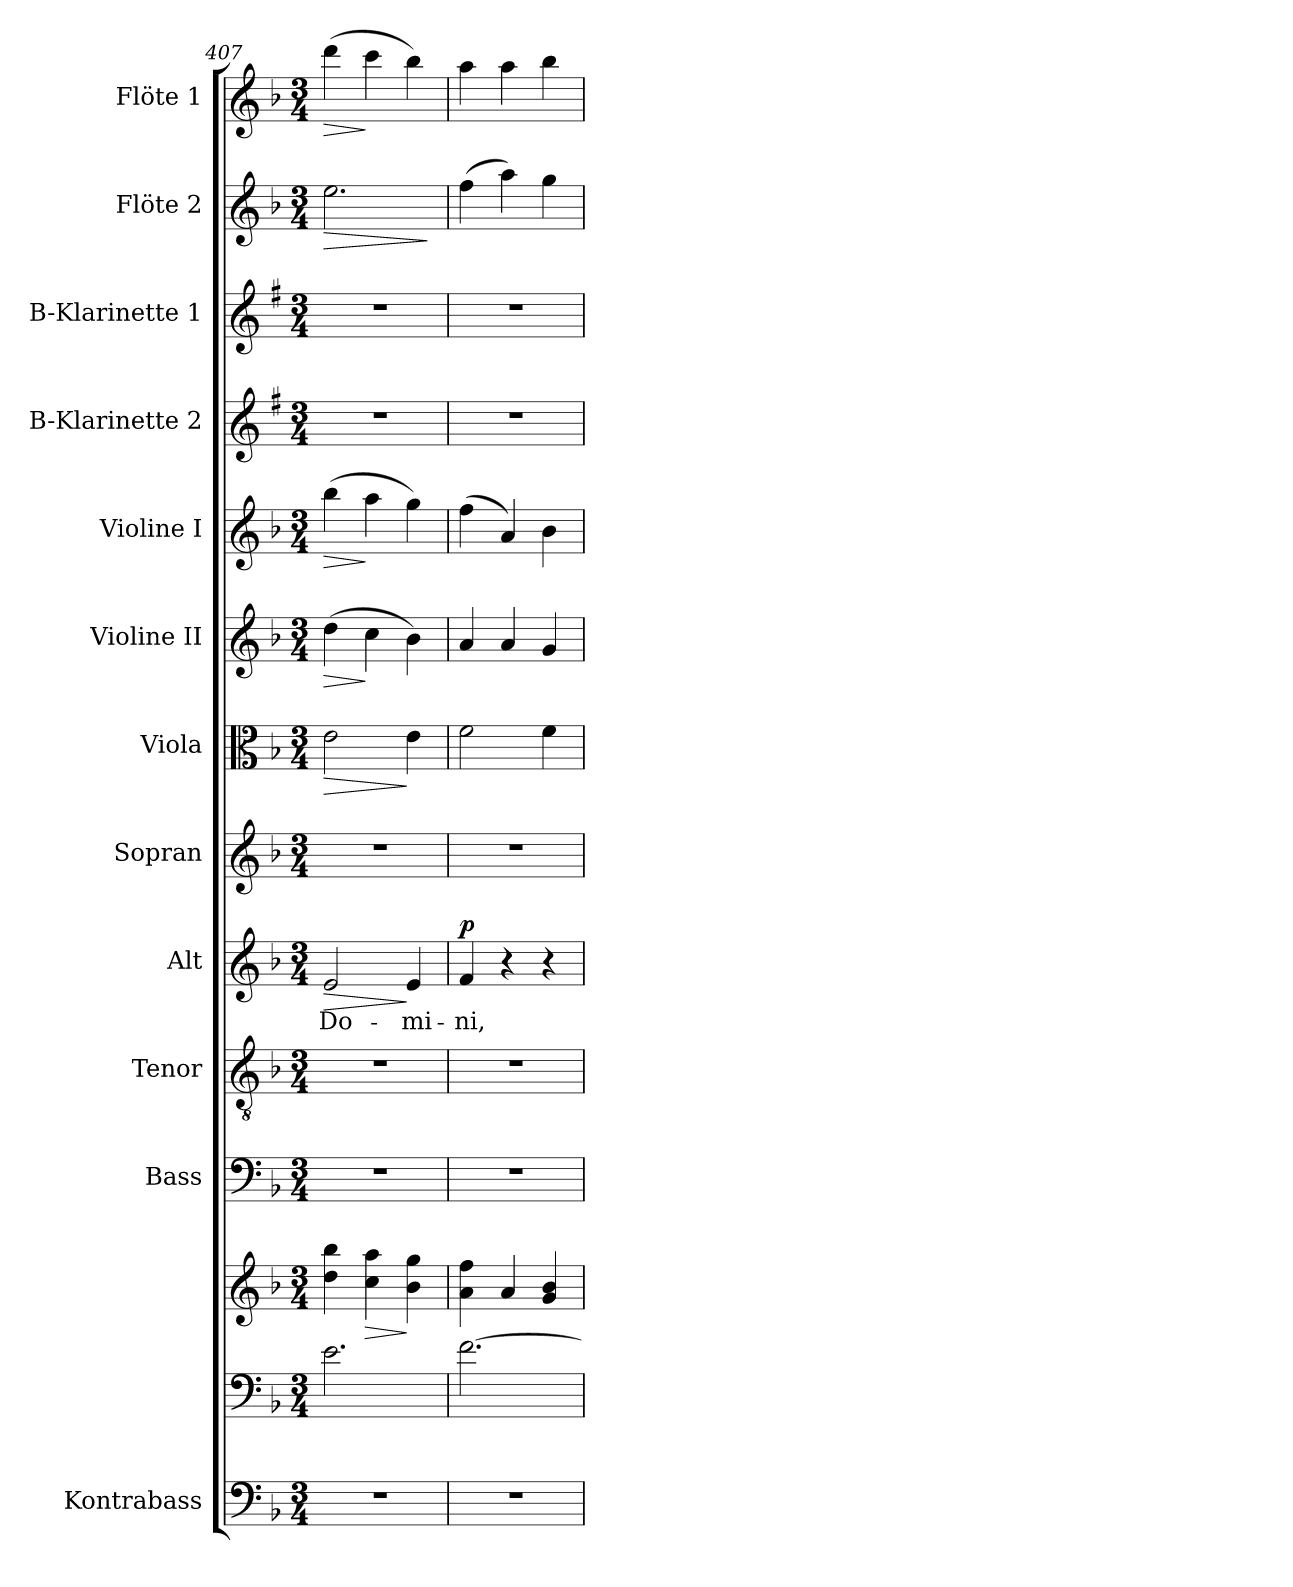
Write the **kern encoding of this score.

**kern	**kern	**kern	**dynam	**kern	**kern	**kern	**text	**dynam	**kern	**kern	**dynam	**kern	**dynam	**kern	**dynam	**kern	**kern	**kern	**dynam	**kern	**dynam
*part13	*part12	*part12	*part12	*part11	*part10	*part9	*part9	*part9	*part8	*part7	*part7	*part6	*part6	*part5	*part5	*part4	*part3	*part2	*part2	*part1	*part1
*staff14	*staff13	*staff12	*staff12/13	*staff11	*staff10	*staff9	*staff9	*staff9	*staff8	*staff7	*staff7	*staff6	*staff6	*staff5	*staff5	*staff4	*staff3	*staff2	*staff2	*staff1	*staff1
*I"Kontrabass	*	*	*	*I"Bass	*I"Tenor	*I"Alt	*	*	*I"Sopran	*I"Viola	*	*I"Violine II	*	*I"Violine I	*	*I"B-Klarinette 2	*I"B-Klarinette 1	*I"Flöte 2	*	*I"Flöte 1	*
*I'Kb.	*	*	*	*I'B.	*I'T.	*I'A.	*	*	*I'S.	*I'Vla.	*	*I'Vl. II	*	*I'Vl. I	*	*I'B Kl. 2	*I'B Kl. 1	*I'Fl. 2	*	*I'Fl. 1	*
!!LO:PB:g=z
*clefF4	*clefF4	*clefG2	*	*clefF4	*clefGv2	*clefG2	*	*	*clefG2	*clefC3	*	*clefG2	*	*clefG2	*	*clefG2	*clefG2	*clefG2	*	*clefG2	*
*ITrd7c12	*	*	*	*	*	*	*	*	*	*	*	*	*	*	*	*ITrd1c2	*ITrd1c2	*	*	*	*
*k[b-]	*k[b-]	*k[b-]	*	*k[b-]	*k[b-]	*k[b-]	*	*	*k[b-]	*k[b-]	*	*k[b-]	*	*k[b-]	*	*k[b-]	*k[b-]	*k[b-]	*	*k[b-]	*
*F:	*F:	*F:	*	*F:	*F:	*F:	*	*	*F:	*F:	*	*F:	*	*F:	*	*F:	*F:	*F:	*	*F:	*
*M3/4	*M3/4	*M3/4	*	*M3/4	*M3/4	*M3/4	*	*	*M3/4	*M3/4	*	*M3/4	*	*M3/4	*	*M3/4	*M3/4	*M3/4	*	*M3/4	*
=407	=407	=407	=407	=407	=407	=407	=407	=407	=407	=407	=407	=407	=407	=407	=407	=407	=407	=407	=407	=407	=407
!	!	!	!	!	!	!	!LO:LY:b	!LO:HP:b	!	!	!LO:HP:b	!	!LO:HP:b	!	!LO:HP:b	!	!	!	!LO:HP:b	!	!LO:HP:b
2.r	2.e\	4dd\ 4bb-\	.	2.r	2.r	2e/	Do-	>	2.r	2e\	>	(>4dd\	>	(>4bb-\	>	2.r	2.r	2.ee\	>	(>4ddd\	>
!	!	!	!LO:HP:b	!	!	!	!	!	!	!	!	!	!	!	!	!	!	!	!	!	!
.	.	4cc\ 4aa\	>	.	.	.	.	.	.	.	.	4cc\	]	4aa\	]	.	.	.	.	4ccc\	]
!	!	!	!	!	!	!	!LO:LY:b	!	!	!	!	!	!	!	!	!	!	!	!	!	!
.	.	4b-\ 4gg\	]	.	.	4e/	-mi-	]	.	4e\	]	4b-\)	.	4gg\)	.	.	.	.	.	4bb-\)	.
.	.	.	.	.	.	.	.	.	.	.	.	.	.	.	.	.	.	.	]	.	.
=408	=408	=408	=408	=408	=408	=408	=408	=408	=408	=408	=408	=408	=408	=408	=408	=408	=408	=408	=408	=408	=408
!	!	!	!	!	!	!	!LO:LY:b	!LO:DY:a	!	!	!	!	!	!	!	!	!	!	!	!	!
2.r	[2.f\	4a\ 4ff\	.	2.r	2.r	4f/	-ni,	p	2.r	2f\	.	4a/	.	(>4ff\	.	2.r	2.r	(>4ff\	.	4aa\	.
.	.	4a/	.	.	.	4r	.	.	.	.	.	4a/	.	4a/)	.	.	.	4aa\)	.	4aa\	.
.	.	4g/ 4b-/	.	.	.	4r	.	.	.	4f\	.	4g/	.	4b-\	.	.	.	4gg\	.	4bb-\	.
=	=	=	=	=	=	=	=	=	=	=	=	=	=	=	=	=	=	=	=	=	=
*-	*-	*-	*-	*-	*-	*-	*-	*-	*-	*-	*-	*-	*-	*-	*-	*-	*-	*-	*-	*-	*-
